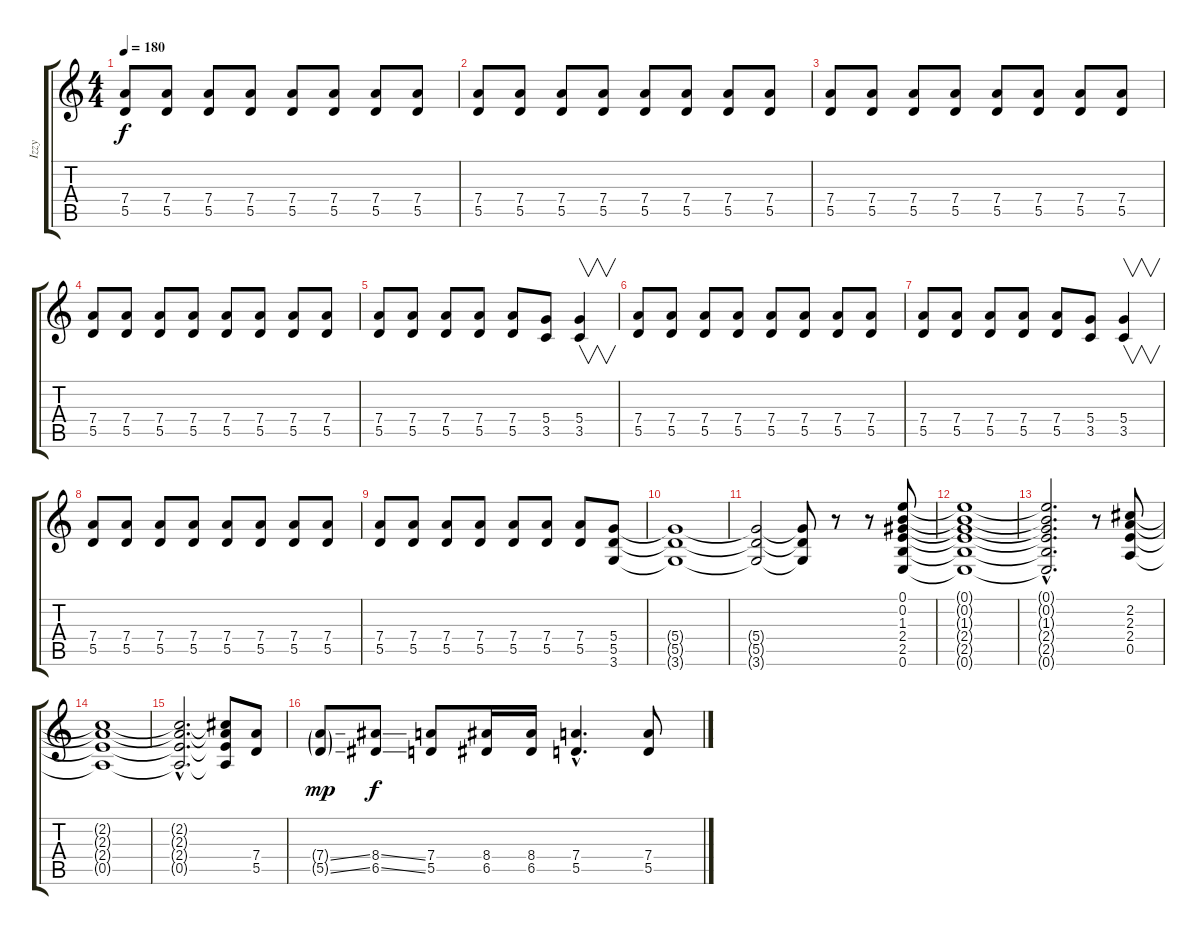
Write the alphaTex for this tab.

\track ("Izzy" "Izzy") {instrument distortionguitar}
\staff {score tabs}
\tuning (E4 B3 G3 D3 A2 E2) {hide}
\ts (4 4)
\tempo 180
\clef g2
\ks c
(7.4 5.5).8{dy f} (7.4 5.5).8 (7.4 5.5).8 (7.4 5.5).8 (7.4 5.5).8 (7.4 5.5).8 (7.4 5.5).8 (7.4 5.5).8 |
(7.4 5.5).8 (7.4 5.5).8 (7.4 5.5).8 (7.4 5.5).8 (7.4 5.5).8 (7.4 5.5).8 (7.4 5.5).8 (7.4 5.5).8 |
(7.4 5.5).8 (7.4 5.5).8 (7.4 5.5).8 (7.4 5.5).8 (7.4 5.5).8 (7.4 5.5).8 (7.4 5.5).8 (7.4 5.5).8 |
(7.4 5.5).8 (7.4 5.5).8 (7.4 5.5).8 (7.4 5.5).8 (7.4 5.5).8 (7.4 5.5).8 (7.4 5.5).8 (7.4 5.5).8 |
(7.4 5.5).8 (7.4 5.5).8 (7.4 5.5).8 (7.4 5.5).8 (7.4 5.5).8 (5.4 3.5).8 (5.4 3.5).4{v} |
(7.4 5.5).8 (7.4 5.5).8 (7.4 5.5).8 (7.4 5.5).8 (7.4 5.5).8 (7.4 5.5).8 (7.4 5.5).8 (7.4 5.5).8 |
(7.4 5.5).8 (7.4 5.5).8 (7.4 5.5).8 (7.4 5.5).8 (7.4 5.5).8 (5.4 3.5).8 (5.4 3.5).4{v} |
(7.4 5.5).8 (7.4 5.5).8 (7.4 5.5).8 (7.4 5.5).8 (7.4 5.5).8 (7.4 5.5).8 (7.4 5.5).8 (7.4 5.5).8 |
(7.4 5.5).8 (7.4 5.5).8 (7.4 5.5).8 (7.4 5.5).8 (7.4 5.5).8 (7.4 5.5).8 (7.4 5.5).8 (5.4 5.5 3.6).8 |
(5.4{t} 5.5{t} 3.6{t}).1 |
(5.4{t} 5.5{t} 3.6{t}).2 (5.4{t} 5.5{t} 3.6{t}).8 r.8 r.8 (0.1 0.2 1.3 2.4 2.5 0.6).8 |
(0.1{t} 0.2{t} 1.3{t} 2.4{t} 2.5{t} 0.6{t}).1 |
(0.1{hac t} 0.2{hac t} 1.3{hac t} 2.4{hac t} 2.5{hac t} 0.6{hac t}).2{d} r.8 (2.2 2.3 2.4 0.5).8 |
(2.2{t} 2.3{t} 2.4{t} 0.5{t}).1 |
(2.2{hac t} 2.3{hac t} 2.4{hac t} 0.5{hac t}).2{d} (2.2{t} 2.3{t} 2.4{t} 0.5{t}).8 (7.4 5.5).8 |
(7.4{ss g} 5.5{ss g}).8{dy mp} (8.4{ss} 6.5{ss}).8{dy f} (7.4 5.5).8 (8.4 6.5).16 (8.4 6.5).16 (7.4{hac} 5.5{hac}).4{d} (7.4 5.5).8
